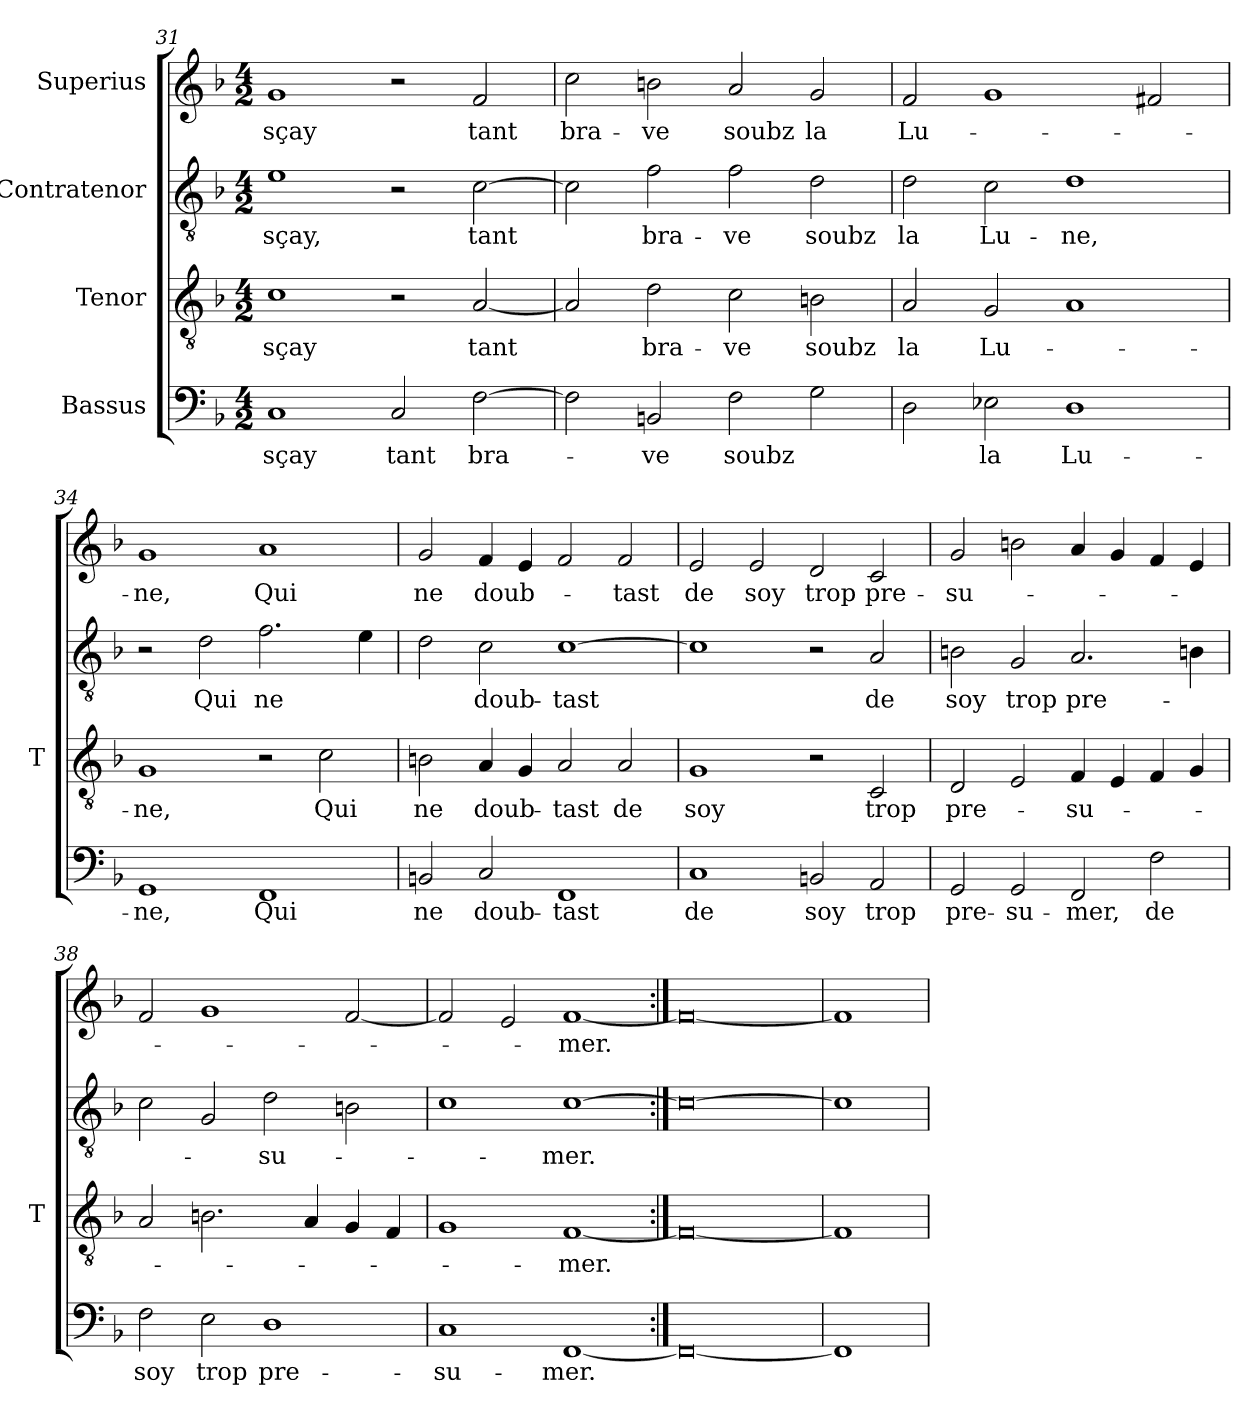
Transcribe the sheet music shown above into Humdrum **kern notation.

**kern	**text	**kern	**text	**kern	**text	**kern	**text
*part4	*part4	*part3	*part3	*part2	*part2	*part1	*part1
*staff4	*staff4	*staff3	*staff3	*staff2	*staff2	*staff1	*staff1
*I"Bassus	*	*I"Tenor	*	*I"Contratenor	*	*I"Superius	*
*	*	*I'T	*	*	*	*	*
*clefF4	*	*clefGv2	*	*clefGv2	*	*clefG2	*
*k[b-]	*	*k[b-]	*	*k[b-]	*	*k[b-]	*
*M4/2	*	*M4/2	*	*M4/2	*	*M4/2	*
=31	=31	=31	=31	=31	=31	=31	=31
1C	-sçay	1c	-sçay	1e	-sçay,	1g	-sçay
2C	-tant	2r	.	2r	.	2r	.
[2F	bra-	[2A	-tant	[2c	-tant	2f	-tant
=32	=32	=32	=32	=32	=32	=32	=32
2F]	.	2A]	.	2c]	.	2cc	bra-
2BB	-ve	2d	bra-	2f	bra-	2b	-ve
2F	-soubz	2c	-ve	2f	-ve	2a	-soubz
2G	.	2Bn	-soubz	2d	-soubz	2g	-la
=33	=33	=33	=33	=33	=33	=33	=33
2D	.	2A	-la	2d	-la	2f	Lu-
2E-X	-la	2G	Lu-	2c	Lu-	1g	.
1D	Lu-	1A	.	1d	-ne,	.	.
.	.	.	.	.	.	2f#X	.
=34	=34	=34	=34	=34	=34	=34	=34
1GG	-ne,	1G	-ne,	2r	.	1g	-ne,
.	.	.	.	2d	-Qui	.	.
1FF	-Qui	2r	.	2.f	-ne	1a	-Qui
.	.	2c	-Qui	.	.	.	.
.	.	.	.	4e	.	.	.
=35	=35	=35	=35	=35	=35	=35	=35
2BB	-ne	2Bn	-ne	2d	.	2g	-ne
2C	doub-	4A	doub-	2c	doub-	4f	doub-
.	.	4G	.	.	.	4e	.
1FF	-tast	2A	-tast	[1c	-tast	2f	.
.	.	2A	-de	.	.	2f	-tast
=36	=36	=36	=36	=36	=36	=36	=36
1C	-de	1G	-soy	1c]	.	2e	-de
.	.	.	.	.	.	2e	-soy
2BB	-soy	2r	.	2r	.	2d	-trop
2AA	-trop	2C	-trop	2A	-de	2c	pre-
=37	=37	=37	=37	=37	=37	=37	=37
2GG	pre-	2D	pre-	2Bn	-soy	2g	su-
2GG	su-	2E	.	2G	-trop	2b	.
2FF	-mer,	4F	su-	2.A	pre-	4a	.
.	.	4E	.	.	.	4g	.
2F	-de	4F	.	.	.	4f	.
.	.	4G	.	4Bn	.	4e	.
=38	=38	=38	=38	=38	=38	=38	=38
2F	-soy	2A	.	2c	.	2f	.
2E	-trop	2.Bn	.	2G	.	1g	.
1D	pre-	.	.	2d	su-	.	.
.	.	4A	.	.	.	.	.
.	.	4G	.	2Bn	.	[2f	.
.	.	4F	.	.	.	.	.
=39	=39	=39	=39	=39	=39	=39	=39
1C	su-	1G	.	1c	.	2f]	.
.	.	.	.	.	.	2e	.
[1FF	-mer.	[1F	-mer.	[1c	-mer.	[1f	-mer.
=40:|!	=40:|!	=40:|!	=40:|!	=40:|!	=40:|!	=40:|!	=40:|!
0FF_	.	0F_	.	0c_	.	0f_	.
=41	=41	=41	=41	=41	=41	=41	=41
1FF]	.	1F]	.	1c]	.	1f]	.
=	=	=	=	=	=	=	=
*-	*-	*-	*-	*-	*-	*-	*-
